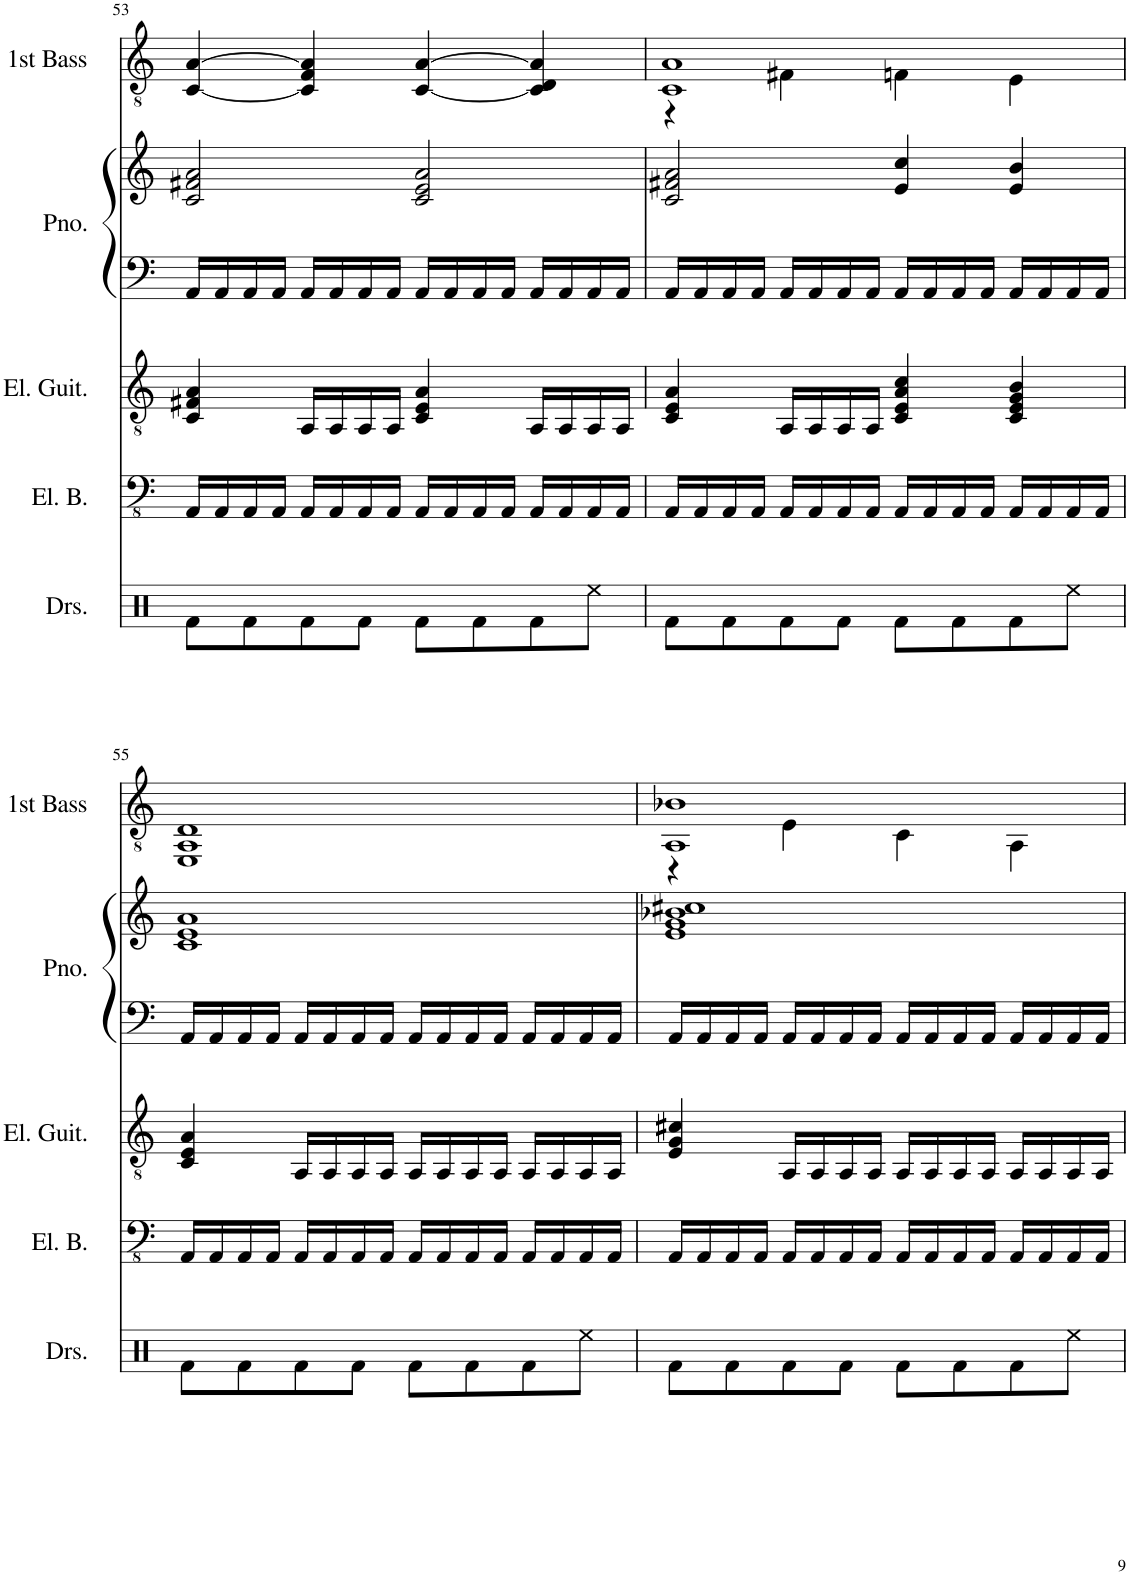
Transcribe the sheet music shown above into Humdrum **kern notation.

**kern	**kern	**kern	**kern	**kern	**kern
*part5	*part4	*part3	*part2	*part2	*part1
*staff6	*staff5	*staff4	*staff3	*staff2	*staff1
*I"Drumset	*I"Electric Bass	*I"Electric Guitar	*I"Piano	*	*I"First Bass
*I'Drs.	*I'El. B.	*I'El. Guit.	*I'Pno.	*	*
!!LO:PB:g=z
*clefX	*clefFv4	*clefGv2	*clefF4	*clefG2	*clefGv2
*k[]	*k[]	*k[]	*k[]	*k[]	*k[]
*M4/4	*M4/4	*M4/4	*M4/4	*M4/4	*M4/4
=53	=53	=53	=53	=53	=53
8Rf\L	16AAA/LL	4C/ 4F#X/ 4A/	16AA/LL	2c/ 2f#X/ 2a/	[4C/ [4A/
.	16AAA/	.	16AA/	.	.
8Rf\	16AAA/	.	16AA/	.	.
.	16AAA/JJ	.	16AA/JJ	.	.
8Rf\	16AAA/LL	16AA/LL	16AA/LL	.	4C/] 4F/ 4A/]
.	16AAA/	16AA/	16AA/	.	.
8Rf\J	16AAA/	16AA/	16AA/	.	.
.	16AAA/JJ	16AA/JJ	16AA/JJ	.	.
8Rf\L	16AAA/LL	4C/ 4E/ 4A/	16AA/LL	2c/ 2e/ 2a/	[4C/ [4A/
.	16AAA/	.	16AA/	.	.
8Rf\	16AAA/	.	16AA/	.	.
.	16AAA/JJ	.	16AA/JJ	.	.
8Rf\	16AAA/LL	16AA/LL	16AA/LL	.	4C/] 4D/ 4A/]
.	16AAA/	16AA/	16AA/	.	.
8Ree\J	16AAA/	16AA/	16AA/	.	.
.	16AAA/JJ	16AA/JJ	16AA/JJ	.	.
=54	=54	=54	=54	=54	=54
*	*	*	*	*	*^
8Rf\L	16AAA/LL	4C/ 4E/ 4A/	16AA/LL	2c/ 2f#X/ 2a/	1C 1A	4r
.	16AAA/	.	16AA/	.	.	.
8Rf\	16AAA/	.	16AA/	.	.	.
.	16AAA/JJ	.	16AA/JJ	.	.	.
8Rf\	16AAA/LL	16AA/LL	16AA/LL	.	.	4F#X\
.	16AAA/	16AA/	16AA/	.	.	.
8Rf\J	16AAA/	16AA/	16AA/	.	.	.
.	16AAA/JJ	16AA/JJ	16AA/JJ	.	.	.
8Rf\L	16AAA/LL	4C/ 4E/ 4A/ 4c/	16AA/LL	4e/ 4cc/	.	4Fn\
.	16AAA/	.	16AA/	.	.	.
8Rf\	16AAA/	.	16AA/	.	.	.
.	16AAA/JJ	.	16AA/JJ	.	.	.
8Rf\	16AAA/LL	4C/ 4E/ 4G/ 4B/	16AA/LL	4e/ 4b/	.	4E\
.	16AAA/	.	16AA/	.	.	.
8Ree\J	16AAA/	.	16AA/	.	.	.
.	16AAA/JJ	.	16AA/JJ	.	.	.
*	*	*	*	*	*v	*v
!!LO:LB:g=z
=55	=55	=55	=55	=55	=55
8Rf\L	16AAA/LL	4C/ 4E/ 4A/	16AA/LL	1c 1e 1a	1EE 1AA 1D
.	16AAA/	.	16AA/	.	.
8Rf\	16AAA/	.	16AA/	.	.
.	16AAA/JJ	.	16AA/JJ	.	.
8Rf\	16AAA/LL	16AA/LL	16AA/LL	.	.
.	16AAA/	16AA/	16AA/	.	.
8Rf\J	16AAA/	16AA/	16AA/	.	.
.	16AAA/JJ	16AA/JJ	16AA/JJ	.	.
8Rf\L	16AAA/LL	16AA/LL	16AA/LL	.	.
.	16AAA/	16AA/	16AA/	.	.
8Rf\	16AAA/	16AA/	16AA/	.	.
.	16AAA/JJ	16AA/JJ	16AA/JJ	.	.
8Rf\	16AAA/LL	16AA/LL	16AA/LL	.	.
.	16AAA/	16AA/	16AA/	.	.
8Ree\J	16AAA/	16AA/	16AA/	.	.
.	16AAA/JJ	16AA/JJ	16AA/JJ	.	.
=56	=56	=56	=56	=56	=56
*	*	*	*	*	*^
8Rf\L	16AAA/LL	4E/ 4G/ 4c#X/	16AA/LL	1e 1g 1b-X 1cc#X	1AA 1B-X	4r
.	16AAA/	.	16AA/	.	.	.
8Rf\	16AAA/	.	16AA/	.	.	.
.	16AAA/JJ	.	16AA/JJ	.	.	.
8Rf\	16AAA/LL	16AA/LL	16AA/LL	.	.	4E\
.	16AAA/	16AA/	16AA/	.	.	.
8Rf\J	16AAA/	16AA/	16AA/	.	.	.
.	16AAA/JJ	16AA/JJ	16AA/JJ	.	.	.
8Rf\L	16AAA/LL	16AA/LL	16AA/LL	.	.	4C\
.	16AAA/	16AA/	16AA/	.	.	.
8Rf\	16AAA/	16AA/	16AA/	.	.	.
.	16AAA/JJ	16AA/JJ	16AA/JJ	.	.	.
8Rf\	16AAA/LL	16AA/LL	16AA/LL	.	.	4AA\
.	16AAA/	16AA/	16AA/	.	.	.
8Ree\J	16AAA/	16AA/	16AA/	.	.	.
.	16AAA/JJ	16AA/JJ	16AA/JJ	.	.	.
*	*	*	*	*	*v	*v
=	=	=	=	=	=
*-	*-	*-	*-	*-	*-
